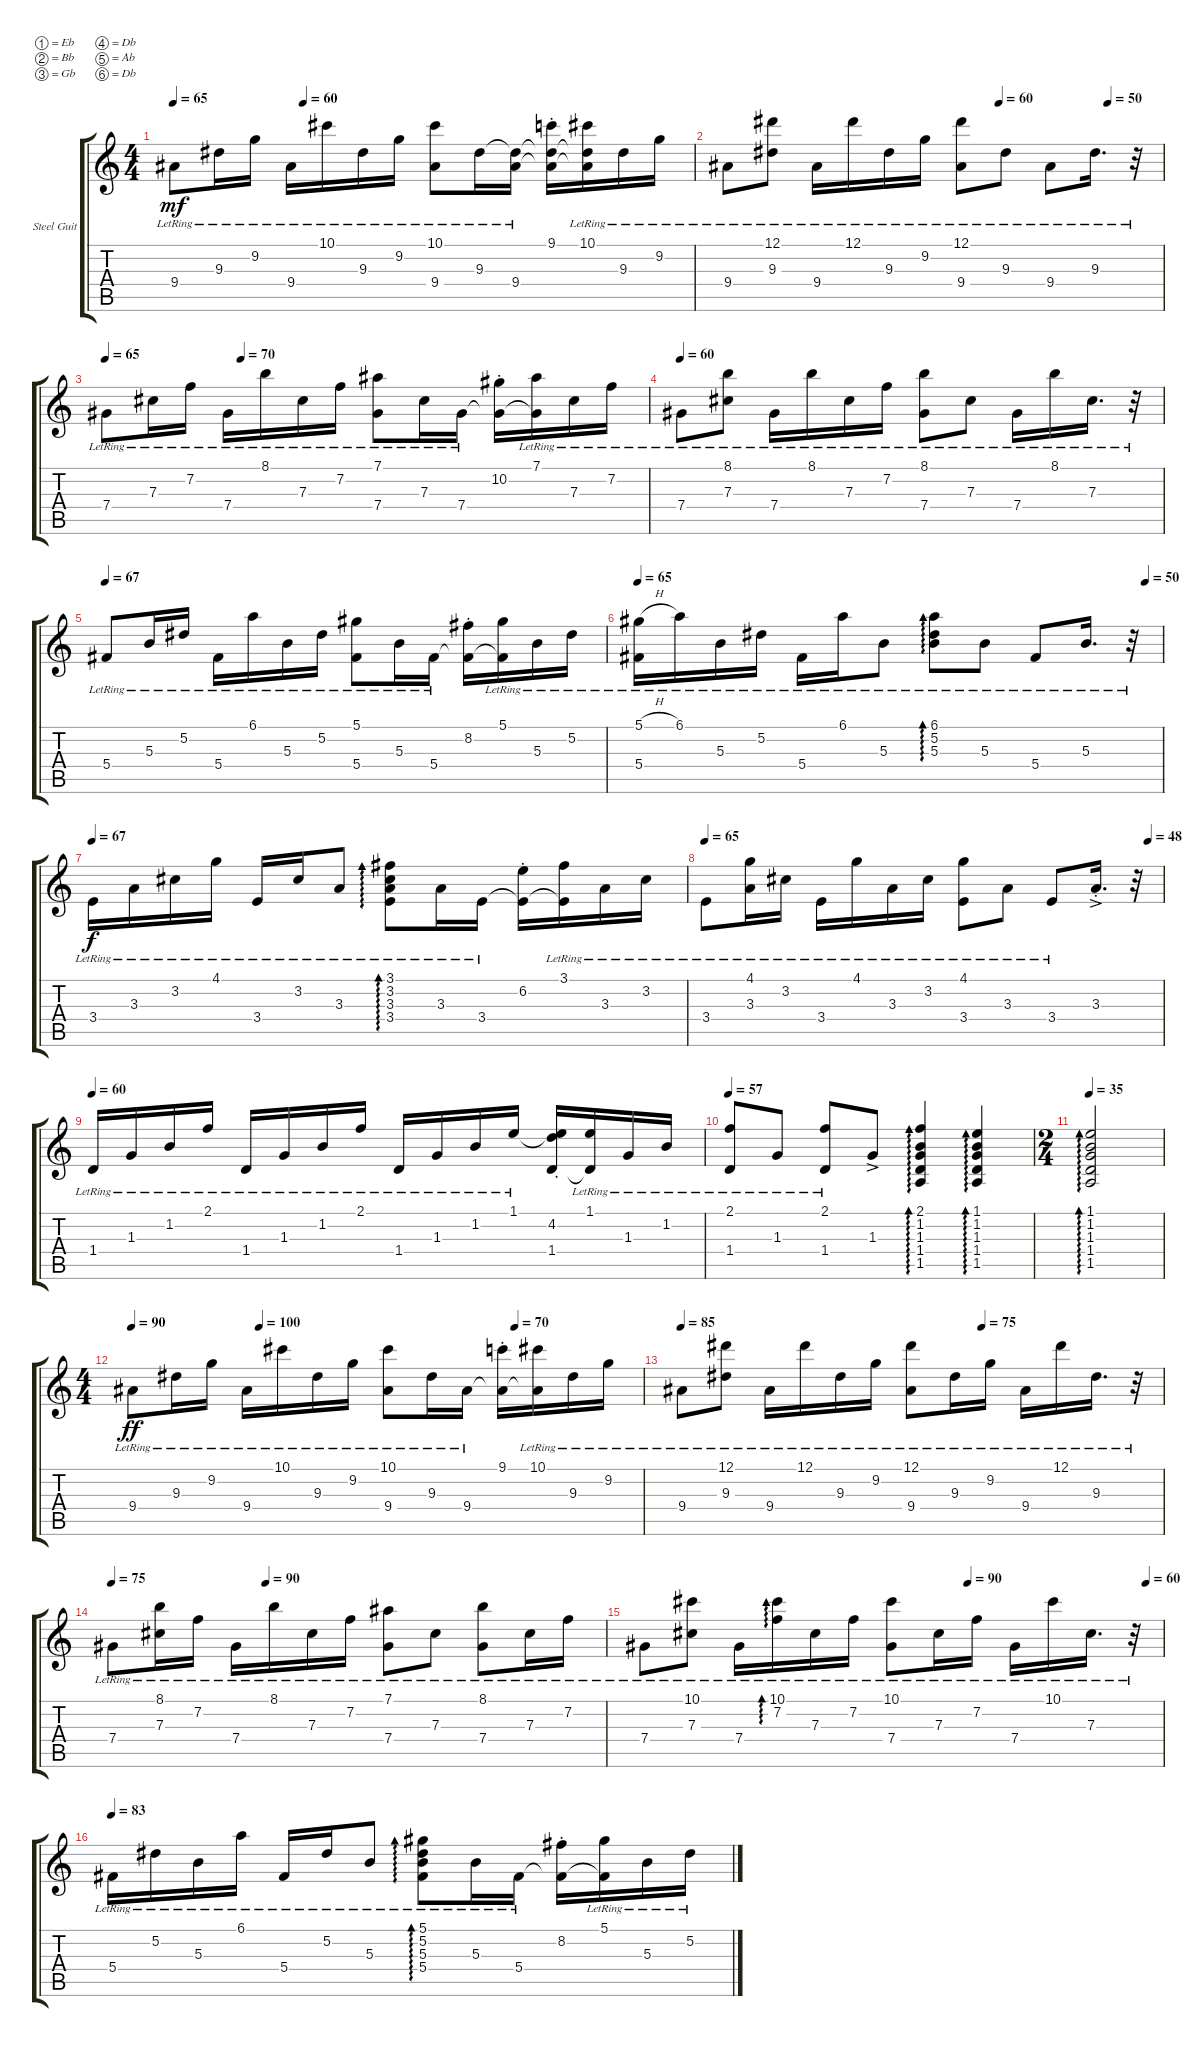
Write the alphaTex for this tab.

\bracketExtendMode groupsimilarinstruments
\firstSystemTrackNameOrientation horizontal
\otherSystemsTrackNameOrientation horizontal
\track ("Steel Guitar" "Steel Guit") {instrument acousticguitarsteel}
\staff {score tabs}
\tuning (Eb4 Bb3 Gb3 Db3 Ab2 Db2)
\ts (4 4)
\tempo 65
\tempo (60 0.25)
\clef g2
\ks aminor
9.4{lr}.8{dy mf instrument acousticguitarsteel} 9.3{lr}.16 9.2{lr}.16 9.4{lr}.16 10.1{lr}.16 9.3{lr}.16 9.2{lr}.16 (10.1{lr} 9.4{lr}).8 9.3{lr}.16 (9.3{lr t} 9.4{lr}).16 (9.1{st} 9.3{st t} 9.4{st t}).16 (10.1{lr} 9.3{lr t} 9.4{lr t}).16 9.3{lr}.16 9.2{lr}.16 |
\tempo (60 0.625)
\tempo (50 0.875)
9.4{lr}.8 (12.1{lr} 9.3{lr}).8 9.4{lr}.16 12.1{lr}.16 9.3{lr}.16 9.2{lr}.16 (12.1{lr} 9.4{lr}).8 9.3{lr}.8 9.4{lr}.8 9.3{lr}.16{d} r.32 |
\tempo 65
\tempo (70 0.25)
7.4{lr}.8 7.3{lr}.16 7.2{lr}.16 7.4{lr}.16 8.1{lr}.16 7.3{lr}.16 7.2{lr}.16 (7.1{lr} 7.4{lr}).8 7.3{lr}.16 7.4{lr}.16 (10.2{st} 7.4{st t}).16 (7.1{lr} 7.4{lr t}).16 7.3{lr}.16 7.2{lr}.16 |
\tempo 60
7.4{lr}.8 (8.1{lr} 7.3{lr}).8 7.4{lr}.16 8.1{lr}.16 7.3{lr}.16 7.2{lr}.16 (8.1{lr} 7.4{lr}).8 7.3{lr}.8 7.4{lr}.16 8.1{lr}.16 7.3{lr}.16{d} r.32 |
\tempo 67
5.4{lr}.8 5.3{lr}.16 5.2{lr}.16 5.4{lr}.16 6.1{lr}.16 5.3{lr}.16 5.2{lr}.16 (5.1{lr} 5.4{lr}).8 5.3{lr}.16 5.4{lr}.16 (8.2{st} 5.4{st t}).16 (5.1{lr} 5.4{lr t}).16 5.3{lr}.16 5.2{lr}.16 |
\tempo 65
\tempo (50 0.96875)
(5.1{h lr} 5.4{lr}).16 6.1{lr}.16 5.3{lr}.16 5.2{lr}.16 5.4{lr}.16 6.1{lr}.16 5.3{lr}.8 (6.1{lr} 5.2{lr} 5.3{lr}).8{ad 0} 5.3{lr}.8 5.4{lr}.8 5.3{lr}.16{d} r.32 |
\tempo 67
3.4{lr}.16{dy f} 3.3{lr}.16 3.2{lr}.16 4.1{lr}.16 3.4{lr}.16 3.2{lr}.16 3.3{lr}.8 (3.1{lr} 3.2{lr} 3.3{lr} 3.4{lr}).8{ad 0} 3.3{lr}.16 3.4{lr}.16 (6.2{st} 3.4{st t}).16 (3.1{lr} 3.4{lr t}).16 3.3{lr}.16 3.2{lr}.16 |
\tempo 65
\tempo (48 0.96875)
3.4{lr}.8 (4.1{lr} 3.3{lr}).16 3.2{lr}.16 3.4{lr}.16 4.1{lr}.16 3.3{lr}.16 3.2{lr}.16 (4.1{lr} 3.4{lr}).8 3.3{lr}.8 3.4{lr}.8 3.3{ac st}.16{d} r.32 |
\tempo 60
1.4{lr}.16 1.3{lr}.16 1.2{lr}.16 2.1{lr}.16 1.4{lr}.16 1.3{lr}.16 1.2{lr}.16 2.1{lr}.16 1.4{lr}.16 1.3{lr}.16 1.2{lr}.16 1.1{lr}.16 (1.1{st t} 4.2{st} 1.4{st}).16 (1.1{lr} 1.4{lr t}).16 1.3{lr}.16 1.2{lr}.16 |
\tempo 57
(2.1{lr} 1.4{lr}).8 1.3{lr}.8 (2.1{lr} 1.4{lr}).8 1.3{ac}.8 (2.1 1.2 1.3 1.4 1.5).4{ad 0} (1.1 1.2 1.3 1.4 1.5).4{ad 0} |
\ts (2 4)
\tempo 35
(1.1 1.2 1.3 1.4 1.5).2{ad 0} |
\ts (4 4)
\tempo 90
\tempo (100 0.25)
\tempo (70 0.75)
9.4{lr}.8{dy ff} 9.3{lr}.16 9.2{lr}.16 9.4{lr}.16 10.1{lr}.16 9.3{lr}.16 9.2{lr}.16 (10.1{lr} 9.4{lr}).8 9.3{lr}.16 9.4{lr}.16 (9.1{st} 9.4{st t}).16 (10.1{lr} 9.4{lr t}).16 9.3{lr}.16 9.2{lr}.16 |
\tempo 85
\tempo (75 0.625)
9.4{lr}.8 (12.1{lr} 9.3{lr}).8 9.4{lr}.16 12.1{lr}.16 9.3{lr}.16 9.2{lr}.16 (12.1{lr} 9.4{lr}).8 9.3{lr}.16 9.2{lr}.16 9.4{lr}.16 12.1{lr}.16 9.3{lr}.16{d} r.32 |
\tempo 75
\tempo (90 0.3125)
7.4{lr}.8 (8.1{lr} 7.3{lr}).16 7.2{lr}.16 7.4{lr}.16 8.1{lr}.16 7.3{lr}.16 7.2{lr}.16 (7.1{lr} 7.4{lr}).8 7.3{lr}.8 (8.1{lr} 7.4{lr}).8 7.3{lr}.16 7.2{lr}.16 |
\tempo (90 0.625)
\tempo (60 0.96875)
7.4{lr}.8 (10.1{lr} 7.3{lr}).8 7.4{lr}.16 (10.1{lr} 7.2{lr}).16{ad 0} 7.3{lr}.16 7.2{lr}.16 (10.1{lr} 7.4{lr}).8 7.3{lr}.16 7.2{lr}.16 7.4{lr}.16 10.1{lr}.16 7.3{lr}.16{d} r.32 |
\tempo 83
5.4{lr}.16 5.2{lr}.16 5.3{lr}.16 6.1{lr}.16 5.4{lr}.16 5.2{lr}.16 5.3{lr}.8 (5.1{lr} 5.2{lr} 5.3{lr} 5.4{lr}).8{ad 0} 5.3{lr}.16 5.4{lr}.16 (8.2{st} 5.4{st t}).16 (5.1{lr} 5.4{lr t}).16 5.3{lr}.16 5.2{lr}.16
